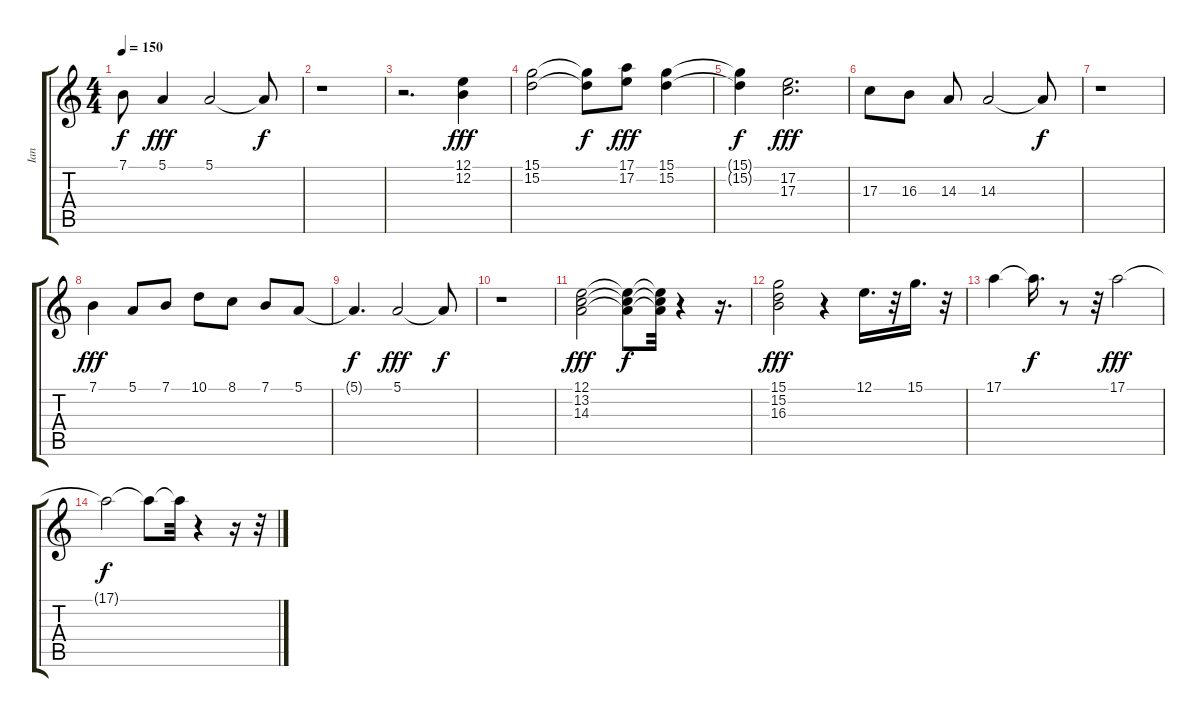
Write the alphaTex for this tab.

\track ("Ian" "Ian") {instrument synthvoice}
\staff {score tabs}
\tuning (E4 B3 G3 D3 A2 E2) {hide}
\ts (4 4)
\tempo 150
\clef g2
\ks c
7.1{t}.8{dy f} 5.1.4{dy fff} 5.1.2 5.1{t}.8{dy f} |
r.1 |
r.2{d} (12.1 12.2).4{dy fff} |
(15.1 15.2).2 (15.1{t} 15.2{t}).8{dy f} (17.1 17.2).8{dy fff} (15.1 15.2).4 |
(15.1{t} 15.2{t}).4{dy f} (17.2 17.3).2{d dy fff} |
17.3.8 16.3.8 14.3.8 14.3.2 14.3{t}.8{dy f} |
r.1 |
7.1.4{dy fff} 5.1.8 7.1.8 10.1.8 8.1.8 7.1.8 5.1.8 |
5.1{t}.4{d dy f} 5.1.2{dy fff} 5.1{t}.8{dy f} |
r.1 |
(12.1 13.2 14.3).2{dy fff} (12.1{t} 13.2{t} 14.3{t}).8{dy f} (12.1{t} 13.2{t} 14.3{t}).32 r.4 r.16{d} |
(15.1 15.2 16.3).2{dy fff} r.4 12.1.16{d} r.32 15.1.16{d} r.32 |
17.1.4 17.1{t}.16{d dy f} r.8 r.32 17.1.2{dy fff} |
17.1{t}.2{dy f} 17.1{t}.8 17.1{t}.32 r.4 r.16 r.32
